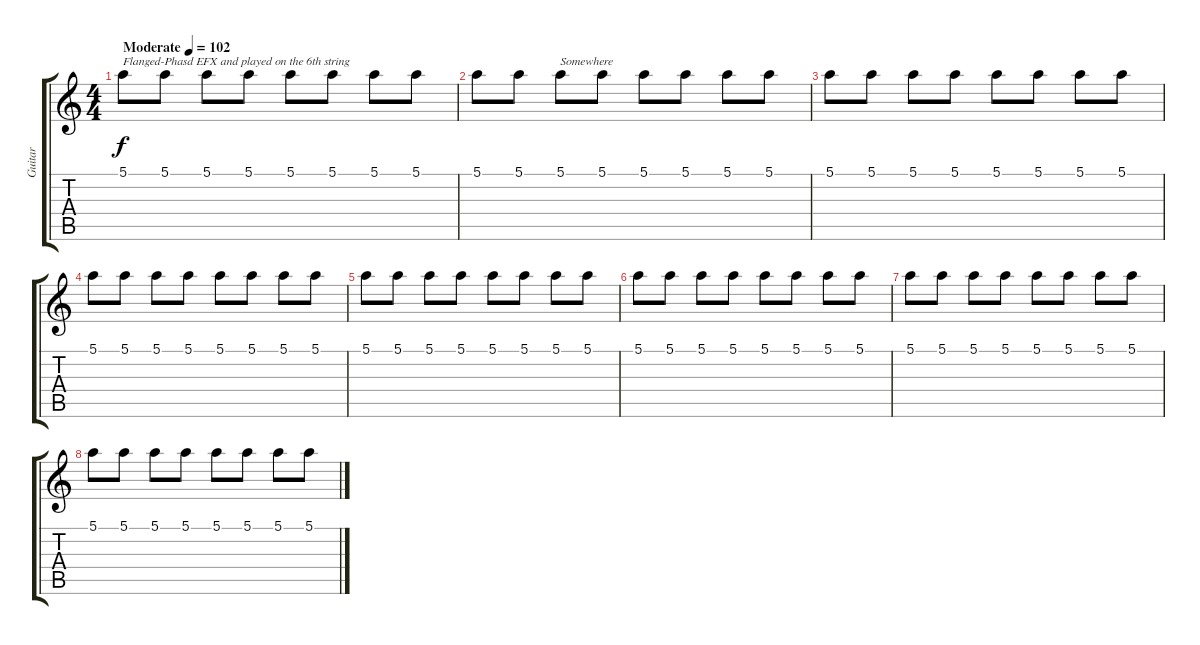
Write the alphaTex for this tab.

\track ("Guitar" "Guitar") {instrument guitarharmonics}
\staff {score tabs}
\tuning (E4 B3 G3 D3 A2 D2) {hide}
\ts (4 4)
\tempo (102 "Moderate")
\clef g2
\ks c
5.1.8{txt "Flanged-Phasd EFX and played on the 6th string" dy f instrument guitarharmonics} 5.1.8 5.1.8 5.1.8 5.1.8 5.1.8 5.1.8 5.1.8 |
5.1.8 5.1.8 5.1.8{txt "Somewhere"} 5.1.8 5.1.8 5.1.8 5.1.8 5.1.8 |
5.1.8 5.1.8 5.1.8 5.1.8 5.1.8 5.1.8 5.1.8 5.1.8 |
5.1.8 5.1.8 5.1.8 5.1.8 5.1.8 5.1.8 5.1.8 5.1.8 |
5.1.8 5.1.8 5.1.8 5.1.8 5.1.8 5.1.8 5.1.8 5.1.8 |
5.1.8 5.1.8 5.1.8 5.1.8 5.1.8 5.1.8 5.1.8 5.1.8 |
5.1.8 5.1.8 5.1.8 5.1.8 5.1.8 5.1.8 5.1.8 5.1.8 |
5.1.8 5.1.8 5.1.8 5.1.8 5.1.8 5.1.8 5.1.8 5.1.8
